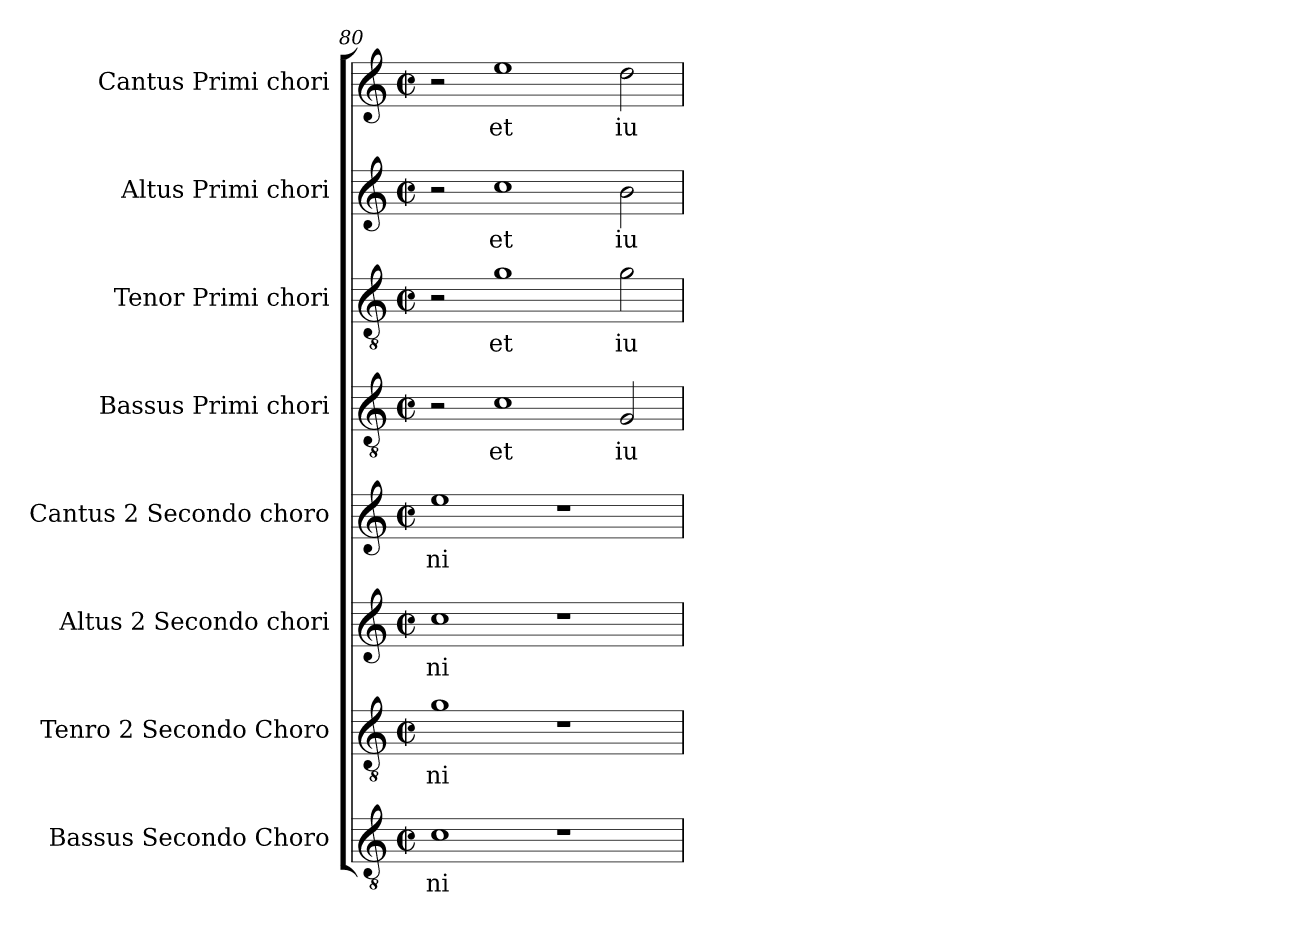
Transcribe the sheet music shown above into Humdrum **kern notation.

**kern	**text	**kern	**text	**kern	**text	**kern	**text	**kern	**text	**kern	**text	**kern	**text	**kern	**text
*part8	*part8	*part7	*part7	*part6	*part6	*part5	*part5	*part4	*part4	*part3	*part3	*part2	*part2	*part1	*part1
*staff8	*staff8	*staff7	*staff7	*staff6	*staff6	*staff5	*staff5	*staff4	*staff4	*staff3	*staff3	*staff2	*staff2	*staff1	*staff1
*I"Bassus  Secondo Choro	*	*I"Tenro 2  Secondo Choro	*	*I"Altus 2  Secondo chori	*	*I"Cantus 2  Secondo choro	*	*I"Bassus  Primi chori	*	*I"Tenor  Primi chori	*	*I"Altus  Primi chori	*	*I"Cantus  Primi chori	*
*I'Ch	*	*I'Ch	*	*I'Ch	*	*I'Ch	*	*I'Ch	*	*I'Ch	*	*I'Ch	*	*I'Ch	*
*clefGv2	*	*clefGv2	*	*clefG2	*	*clefG2	*	*clefGv2	*	*clefGv2	*	*clefG2	*	*clefG2	*
*M2/2	*	*M2/2	*	*M2/2	*	*M2/2	*	*M2/2	*	*M2/2	*	*M2/2	*	*M2/2	*
*met(c|)	*	*met(c|)	*	*met(c|)	*	*met(c|)	*	*met(c|)	*	*met(c|)	*	*met(c|)	*	*met(c|)	*
=80	=80	=80	=80	=80	=80	=80	=80	=80	=80	=80	=80	=80	=80	=80	=80
!	!LO:LY:b:cj	!	!LO:LY:b:cj	!	!LO:LY:b:cj	!	!LO:LY:b:cj	!	!	!	!	!	!	!	!
1c	-ni	1g	-ni	1cc	-ni	1ee	-ni	2r	.	2r	.	2r	.	2r	.
!	!	!	!	!	!	!	!	!	!LO:LY:b:cj	!	!LO:LY:b:cj	!	!LO:LY:b:cj	!	!LO:LY:b:cj
.	.	.	.	.	.	.	.	1c	et	1g	et	1cc	et	1ee	et
1r	.	1r	.	1r	.	1r	.	.	.	.	.	.	.	.	.
!	!	!	!	!	!	!	!	!	!LO:LY:b:cj	!	!LO:LY:b:cj	!	!LO:LY:b:cj	!	!LO:LY:b:cj
.	.	.	.	.	.	.	.	2G/	iu-	2g\	iu-	2b\	iu-	2dd\	iu-
=	=	=	=	=	=	=	=	=	=	=	=	=	=	=	=
*-	*-	*-	*-	*-	*-	*-	*-	*-	*-	*-	*-	*-	*-	*-	*-
